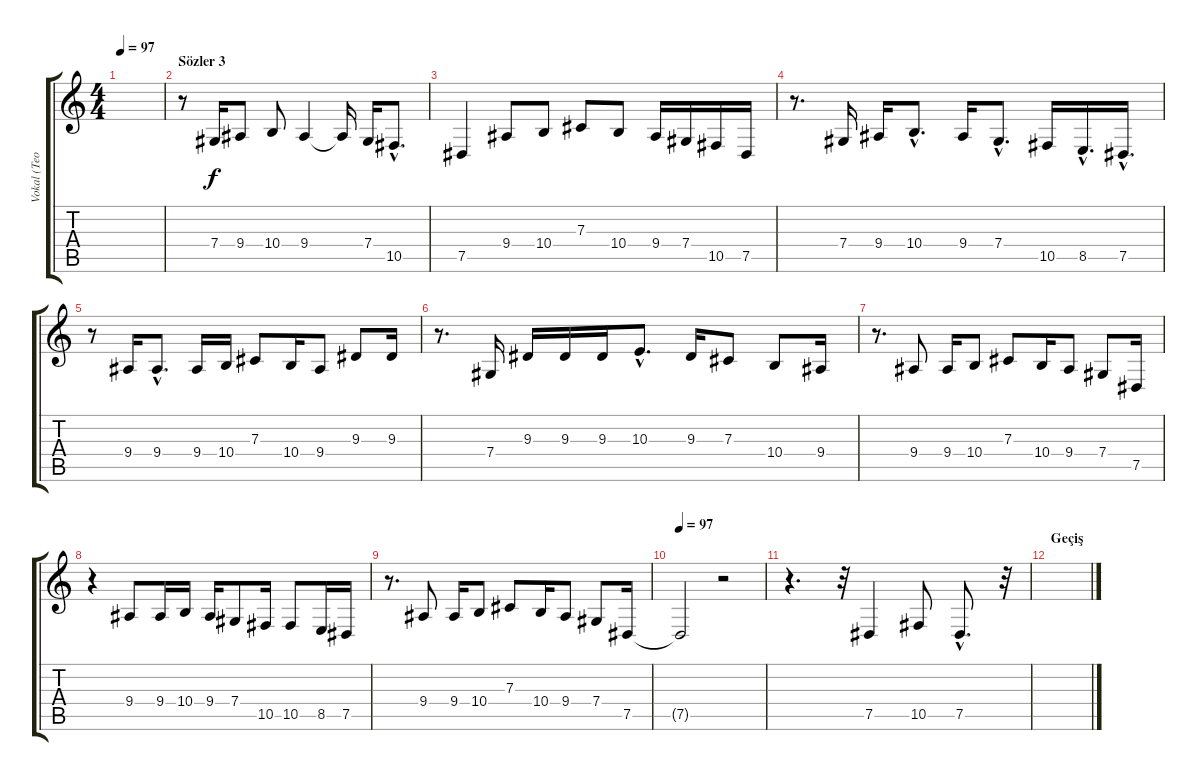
\track ("Vokal (Teoman)" "Vokal (Teo") {instrument lead1square}
\staff {score tabs}
\tuning (Eb4 Bb3 Gb3 Db3 Ab2 Eb2) {hide}
\ts (4 4)
\tempo 97
\clef g2
\ks c
|
\section ("" "Sözler 3")
r.8 7.4.16 9.4.8 10.4.8 9.4.4 9.4{t}.16 7.4.16 10.5{hac}.8{d} |
7.5.4 9.4.8 10.4.8 7.3.8 10.4.8 9.4.16 7.4.16 10.5.16 7.5.16 |
r.8{d} 7.4.16 9.4.16 10.4{hac}.8{d} 9.4.16 7.4{hac}.8{d} 10.5.16 8.5{hac}.16{d} 7.5{hac}.16{d} |
r.8 9.4.16 9.4{hac}.8{d} 9.4.16 10.4.16 7.3.8 10.4.16 9.4.8 9.3.8 9.3.16 |
r.8{d} 7.4.16 9.3.16 9.3.16 9.3.16 10.3{hac}.8{d} 9.3.16 7.3.8 10.4.8 9.4.16 |
r.8{d} 9.4.8 9.4.16 10.4.8 7.3.8 10.4.16 9.4.8 7.4.8 7.5.16 |
r.4 9.4.8 9.4.16 10.4.16 9.4.16 7.4.8 10.5.16 10.5.8 8.5.16 7.5.16 |
r.8{d} 9.4.8 9.4.16 10.4.8 7.3.8 10.4.16 9.4.8 7.4.8 7.5.16 |
\tempo 97
7.5{t}.2 r.2 |
r.4{d} r.32 7.5.4 10.5.8 7.5{hac}.8{d} r.32 |
\section ("" "Geçiş")
